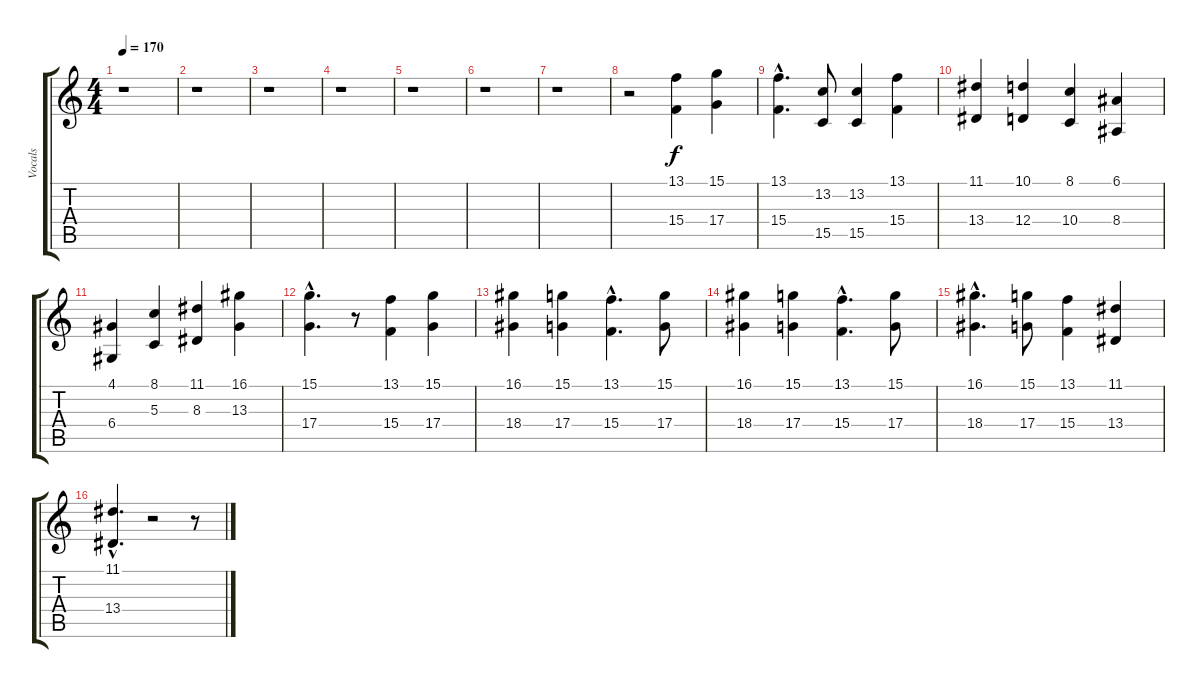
\track ("Vocals" "Vocals") {instrument lead6voice}
\staff {score tabs}
\tuning (E4 B3 G3 D3 A2 E2) {hide}
\ts (4 4)
\tempo 170
\clef g2
\ks c
r.1{dy f} |
r.1 |
r.1 |
r.1 |
r.1 |
r.1 |
r.1 |
r.2 (13.1 15.4).4 (15.1 17.4).4 |
(13.1{hac} 15.4{hac}).4{d} (13.2 15.5).8 (13.2 15.5).4 (13.1 15.4).4 |
(11.1 13.4).4 (10.1 12.4).4 (8.1 10.4).4 (6.1 8.4).4 |
(4.1 6.4).4 (8.1 5.3).4 (11.1 8.3).4 (16.1 13.3).4 |
(15.1{hac} 17.4{hac}).4{d} r.8 (13.1 15.4).4 (15.1 17.4).4 |
(16.1 18.4).4 (15.1 17.4).4 (13.1{hac} 15.4{hac}).4{d} (15.1 17.4).8 |
(16.1 18.4).4 (15.1 17.4).4 (13.1{hac} 15.4{hac}).4{d} (15.1 17.4).8 |
(16.1{hac} 18.4{hac}).4{d} (15.1 17.4).8 (13.1 15.4).4 (11.1 13.4).4 |
(11.1{hac} 13.4{hac}).4{d} r.2 r.8
